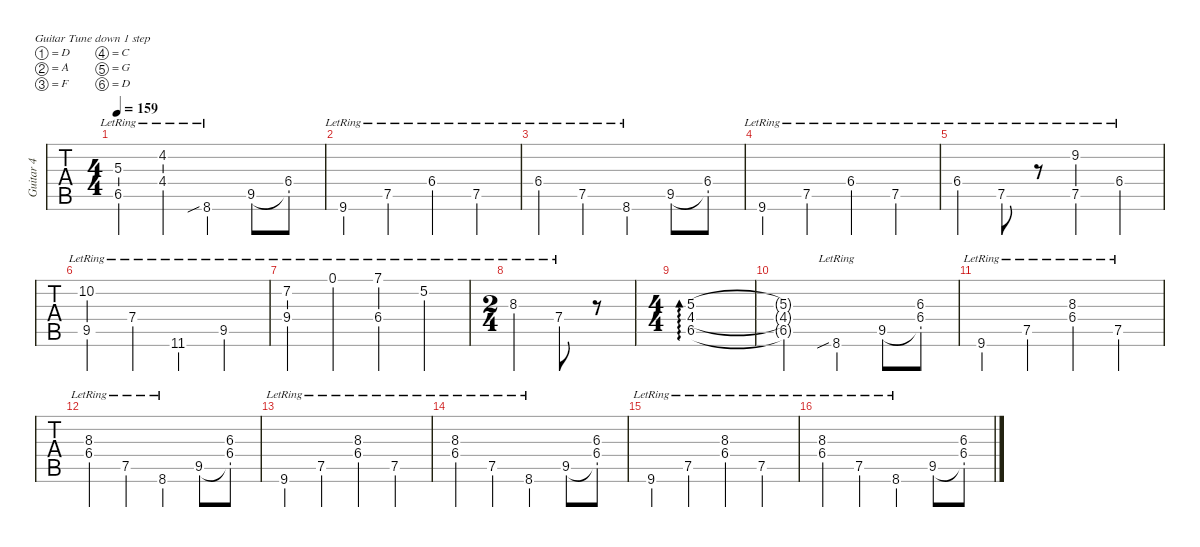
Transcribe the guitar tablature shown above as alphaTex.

\defaultSystemsLayout 4
\hideDynamics
\bracketExtendMode nobrackets
\multiTrackTrackNamePolicy allsystems
\firstSystemTrackNameMode fullname
\otherSystemsTrackNameMode fullname
\track ("Guitar 4" "Guitar 4") {instrument acousticguitarnylon}
\staff {tabs}
\tuning (D4 A3 F3 C3 G2 D2)
\ts (4 4)
\tempo 159
\clef g2
\ks c
(6.5{lr acc #} 5.3{lr acc #}).4{dy mf} (4.4{lr acc #} 4.2{lr acc #}).4 8.6{sib lr acc #}.4 9.5{acc #}.8 (6.4{acc #} 9.5{t acc #}).8 |
9.6{lr acc #}.4 7.5{lr}.4 6.4{lr acc #}.4 7.5{lr}.4 |
6.4{lr acc #}.4 7.5{lr}.4 8.6{lr acc #}.4 9.5{acc #}.8 (6.4{acc #} 9.5{t acc #}).8 |
9.6{lr acc #}.4 7.5{lr}.4 6.4{lr acc #}.4 7.5{lr}.4 |
6.4{lr acc #}.4 7.5{lr}.8 r.8 (9.2{lr acc #} 7.5{lr}).4 6.4{lr acc #}.4 |
(9.5{lr acc #} 10.2{lr}).4 7.4{lr}.4 11.6{lr acc #}.4 9.5{lr acc #}.4 |
(9.4{lr} 7.2{lr acc #}).4 0.1{lr}.4 (6.4{lr acc #} 7.1{lr}).4 5.2{lr}.4 |
\ts (2 4)
\beaming (8 2 2)
8.3{lr acc #}.4 7.4{lr}.8 r.8 |
\ts (4 4)
(6.5{acc #} 5.3{acc #} 4.4{acc #}).1{ad 0} |
(6.5{t acc #} 5.3{t acc #} 4.4{t acc #}).2 8.6{sib lr acc #}.4 9.5{acc #}.8 (6.4{acc #} 6.3{acc #} 9.5{t acc #}).8 |
9.6{lr acc #}.4 7.5{lr}.4 (6.4{lr acc #} 8.3{lr acc #}).4 7.5{lr}.4 |
(6.4{lr acc #} 8.3{lr acc #}).4 7.5{lr}.4 8.6{lr acc #}.4 9.5{acc #}.8 (6.4{acc #} 6.3{acc #} 9.5{t acc #}).8 |
9.6{lr acc #}.4 7.5{lr}.4 (6.4{lr acc #} 8.3{lr acc #}).4 7.5{lr}.4 |
(6.4{lr acc #} 8.3{lr acc #}).4 7.5{lr}.4 8.6{lr acc #}.4 9.5{acc #}.8 (6.4{acc #} 6.3{acc #} 9.5{t acc #}).8 |
9.6{lr acc #}.4 7.5{lr}.4 (6.4{lr acc #} 8.3{lr acc #}).4 7.5{lr}.4 |
(6.4{lr acc #} 8.3{lr acc #}).4 7.5{lr}.4 8.6{lr acc #}.4 9.5{acc #}.8 (6.4{acc #} 6.3{acc #} 9.5{t acc #}).8
